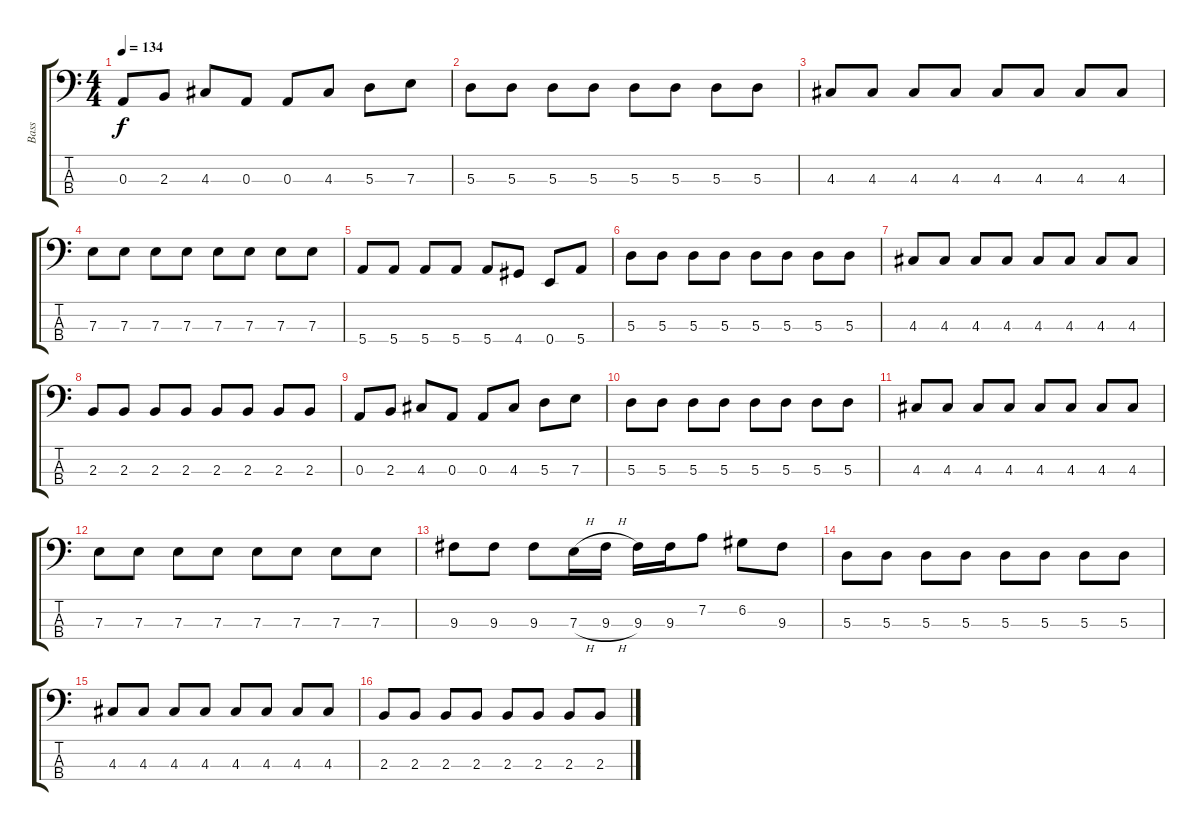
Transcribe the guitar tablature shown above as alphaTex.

\track ("Bass" "Bass") {instrument electricbasspick}
\staff {score tabs}
\tuning (G2 D2 A1 E1) {hide}
\ts (4 4)
\tempo 134
\clef f4
\ks c
0.3.8{dy f} 2.3.8 4.3.8 0.3.8 0.3.8 4.3.8 5.3.8 7.3.8 |
5.3.8 5.3.8 5.3.8 5.3.8 5.3.8 5.3.8 5.3.8 5.3.8 |
4.3.8 4.3.8 4.3.8 4.3.8 4.3.8 4.3.8 4.3.8 4.3.8 |
7.3.8 7.3.8 7.3.8 7.3.8 7.3.8 7.3.8 7.3.8 7.3.8 |
5.4.8 5.4.8 5.4.8 5.4.8 5.4.8 4.4.8 0.4.8 5.4.8 |
5.3.8 5.3.8 5.3.8 5.3.8 5.3.8 5.3.8 5.3.8 5.3.8 |
4.3.8 4.3.8 4.3.8 4.3.8 4.3.8 4.3.8 4.3.8 4.3.8 |
2.3.8 2.3.8 2.3.8 2.3.8 2.3.8 2.3.8 2.3.8 2.3.8 |
0.3.8 2.3.8 4.3.8 0.3.8 0.3.8 4.3.8 5.3.8 7.3.8 |
5.3.8 5.3.8 5.3.8 5.3.8 5.3.8 5.3.8 5.3.8 5.3.8 |
4.3.8 4.3.8 4.3.8 4.3.8 4.3.8 4.3.8 4.3.8 4.3.8 |
7.3.8 7.3.8 7.3.8 7.3.8 7.3.8 7.3.8 7.3.8 7.3.8 |
9.3.8 9.3.8 9.3.8 7.3{h}.16 9.3{h}.16 9.3.16 9.3.16 7.2.8 6.2.8 9.3.8 |
5.3.8 5.3.8 5.3.8 5.3.8 5.3.8 5.3.8 5.3.8 5.3.8 |
4.3.8 4.3.8 4.3.8 4.3.8 4.3.8 4.3.8 4.3.8 4.3.8 |
2.3.8 2.3.8 2.3.8 2.3.8 2.3.8 2.3.8 2.3.8 2.3.8
